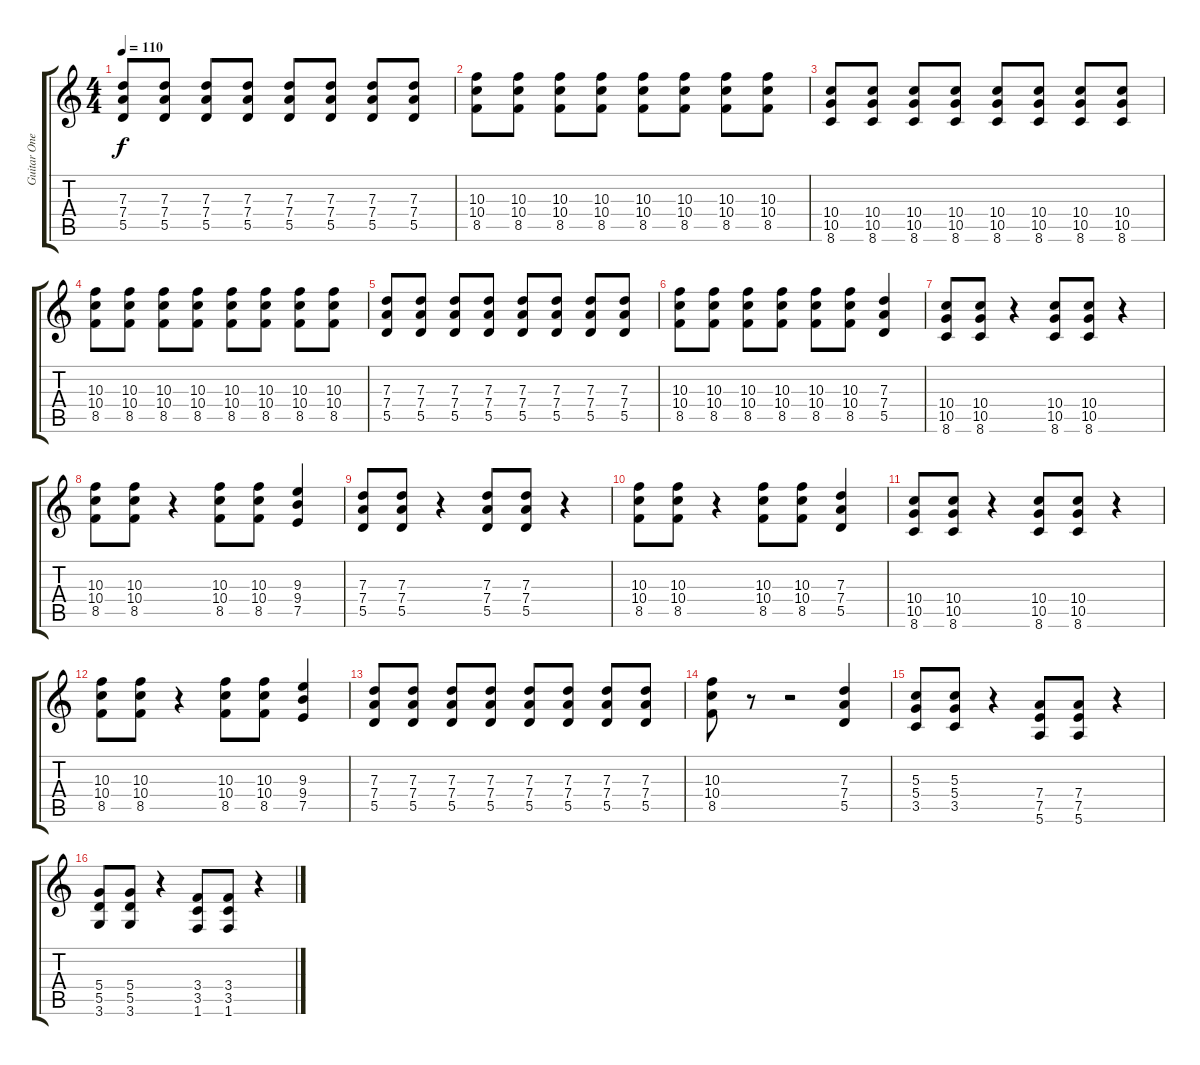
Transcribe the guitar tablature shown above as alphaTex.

\track ("Guitar One" "Guitar One") {instrument distortionguitar}
\staff {score tabs}
\tuning (E4 B3 G3 D3 A2 E2) {hide}
\ts (4 4)
\tempo 110
\clef g2
\ks c
(7.3 7.4 5.5).8{dy f} (7.3 7.4 5.5).8 (7.3 7.4 5.5).8 (7.3 7.4 5.5).8 (7.3 7.4 5.5).8 (7.3 7.4 5.5).8 (7.3 7.4 5.5).8 (7.3 7.4 5.5).8 |
(10.3 10.4 8.5).8 (10.3 10.4 8.5).8 (10.3 10.4 8.5).8 (10.3 10.4 8.5).8 (10.3 10.4 8.5).8 (10.3 10.4 8.5).8 (10.3 10.4 8.5).8 (10.3 10.4 8.5).8 |
(10.4 10.5 8.6).8 (10.4 10.5 8.6).8 (10.4 10.5 8.6).8 (10.4 10.5 8.6).8 (10.4 10.5 8.6).8 (10.4 10.5 8.6).8 (10.4 10.5 8.6).8 (10.4 10.5 8.6).8 |
(10.3 10.4 8.5).8 (10.3 10.4 8.5).8 (10.3 10.4 8.5).8 (10.3 10.4 8.5).8 (10.3 10.4 8.5).8 (10.3 10.4 8.5).8 (10.3 10.4 8.5).8 (10.3 10.4 8.5).8 |
(7.3 7.4 5.5).8 (7.3 7.4 5.5).8 (7.3 7.4 5.5).8 (7.3 7.4 5.5).8 (7.3 7.4 5.5).8 (7.3 7.4 5.5).8 (7.3 7.4 5.5).8 (7.3 7.4 5.5).8 |
(10.3 10.4 8.5).8 (10.3 10.4 8.5).8 (10.3 10.4 8.5).8 (10.3 10.4 8.5).8 (10.3 10.4 8.5).8 (10.3 10.4 8.5).8 (7.3 7.4 5.5).4 |
(10.4 10.5 8.6).8 (10.4 10.5 8.6).8 r.4 (10.4 10.5 8.6).8 (10.4 10.5 8.6).8 r.4 |
(10.3 10.4 8.5).8 (10.3 10.4 8.5).8 r.4 (10.3 10.4 8.5).8 (10.3 10.4 8.5).8 (9.3 9.4 7.5).4 |
(7.3 7.4 5.5).8 (7.3 7.4 5.5).8 r.4 (7.3 7.4 5.5).8 (7.3 7.4 5.5).8 r.4 |
(10.3 10.4 8.5).8 (10.3 10.4 8.5).8 r.4 (10.3 10.4 8.5).8 (10.3 10.4 8.5).8 (7.3 7.4 5.5).4 |
(10.4 10.5 8.6).8 (10.4 10.5 8.6).8 r.4 (10.4 10.5 8.6).8 (10.4 10.5 8.6).8 r.4 |
(10.3 10.4 8.5).8 (10.3 10.4 8.5).8 r.4 (10.3 10.4 8.5).8 (10.3 10.4 8.5).8 (9.3 9.4 7.5).4 |
(7.3 7.4 5.5).8 (7.3 7.4 5.5).8 (7.3 7.4 5.5).8 (7.3 7.4 5.5).8 (7.3 7.4 5.5).8 (7.3 7.4 5.5).8 (7.3 7.4 5.5).8 (7.3 7.4 5.5).8 |
(10.3 10.4 8.5).8 r.8 r.2 (7.3 7.4 5.5).4 |
(5.3 5.4 3.5).8 (5.3 5.4 3.5).8 r.4 (7.4 7.5 5.6).8 (7.4 7.5 5.6).8 r.4 |
(5.4 5.5 3.6).8 (5.4 5.5 3.6).8 r.4 (3.4 3.5 1.6).8 (3.4 3.5 1.6).8 r.4
